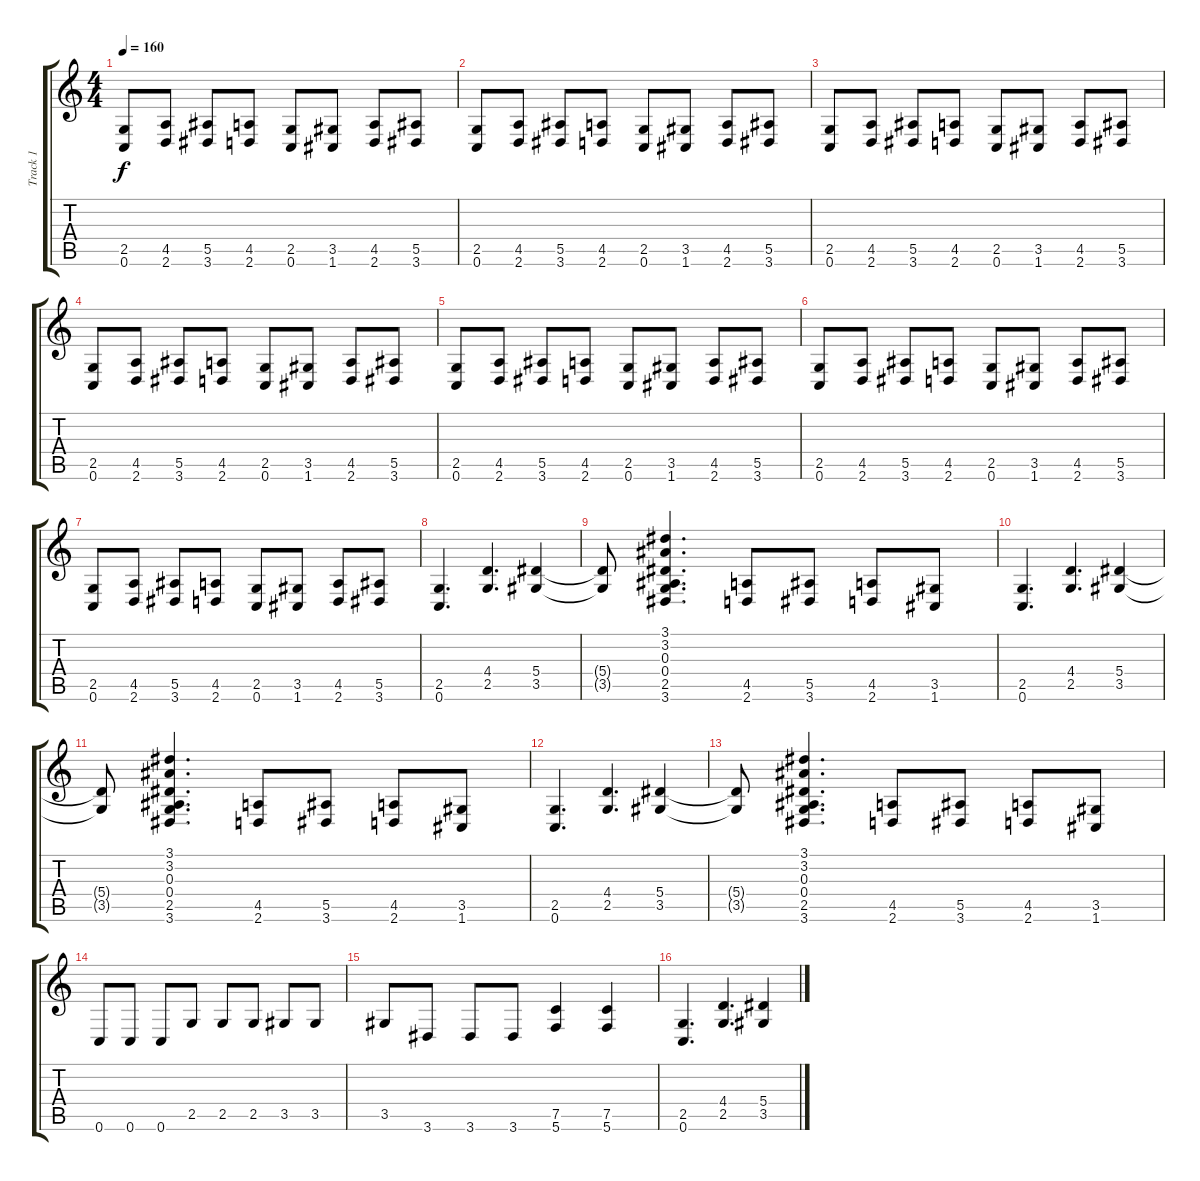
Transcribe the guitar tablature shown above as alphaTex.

\track ("Track 1" "Track 1") {instrument distortionguitar}
\staff {score tabs}
\tuning (C4 G3 Eb3 Bb2 F2 C2) {hide}
\ts (4 4)
\tempo 160
\clef g2
\ks c
(2.5 0.6).8{dy f} (4.5 2.6).8 (5.5 3.6).8 (4.5 2.6).8 (2.5 0.6).8 (3.5 1.6).8 (4.5 2.6).8 (5.5 3.6).8 |
(2.5 0.6).8 (4.5 2.6).8 (5.5 3.6).8 (4.5 2.6).8 (2.5 0.6).8 (3.5 1.6).8 (4.5 2.6).8 (5.5 3.6).8 |
(2.5 0.6).8 (4.5 2.6).8 (5.5 3.6).8 (4.5 2.6).8 (2.5 0.6).8 (3.5 1.6).8 (4.5 2.6).8 (5.5 3.6).8 |
(2.5 0.6).8 (4.5 2.6).8 (5.5 3.6).8 (4.5 2.6).8 (2.5 0.6).8 (3.5 1.6).8 (4.5 2.6).8 (5.5 3.6).8 |
(2.5 0.6).8 (4.5 2.6).8 (5.5 3.6).8 (4.5 2.6).8 (2.5 0.6).8 (3.5 1.6).8 (4.5 2.6).8 (5.5 3.6).8 |
(2.5 0.6).8 (4.5 2.6).8 (5.5 3.6).8 (4.5 2.6).8 (2.5 0.6).8 (3.5 1.6).8 (4.5 2.6).8 (5.5 3.6).8 |
(2.5 0.6).8 (4.5 2.6).8 (5.5 3.6).8 (4.5 2.6).8 (2.5 0.6).8 (3.5 1.6).8 (4.5 2.6).8 (5.5 3.6).8 |
(2.5 0.6).4{d} (4.4 2.5).4{d} (5.4 3.5).4 |
(5.4{t} 3.5{t}).8 (3.1 3.2 0.3 0.4 2.5 3.6).4{d} (4.5 2.6).8 (5.5 3.6).8 (4.5 2.6).8 (3.5 1.6).8 |
(2.5 0.6).4{d} (4.4 2.5).4{d} (5.4 3.5).4 |
(5.4{t} 3.5{t}).8 (3.1 3.2 0.3 0.4 2.5 3.6).4{d} (4.5 2.6).8 (5.5 3.6).8 (4.5 2.6).8 (3.5 1.6).8 |
(2.5 0.6).4{d} (4.4 2.5).4{d} (5.4 3.5).4 |
(5.4{t} 3.5{t}).8 (3.1 3.2 0.3 0.4 2.5 3.6).4{d} (4.5 2.6).8 (5.5 3.6).8 (4.5 2.6).8 (3.5 1.6).8 |
0.6.8 0.6.8 0.6.8 2.5.8 2.5.8 2.5.8 3.5.8 3.5.8 |
3.5.8 3.6.8 3.6.8 3.6.8 (7.5 5.6).4 (7.5 5.6).4 |
(2.5 0.6).4{d} (4.4 2.5).4{d} (5.4 3.5).4
